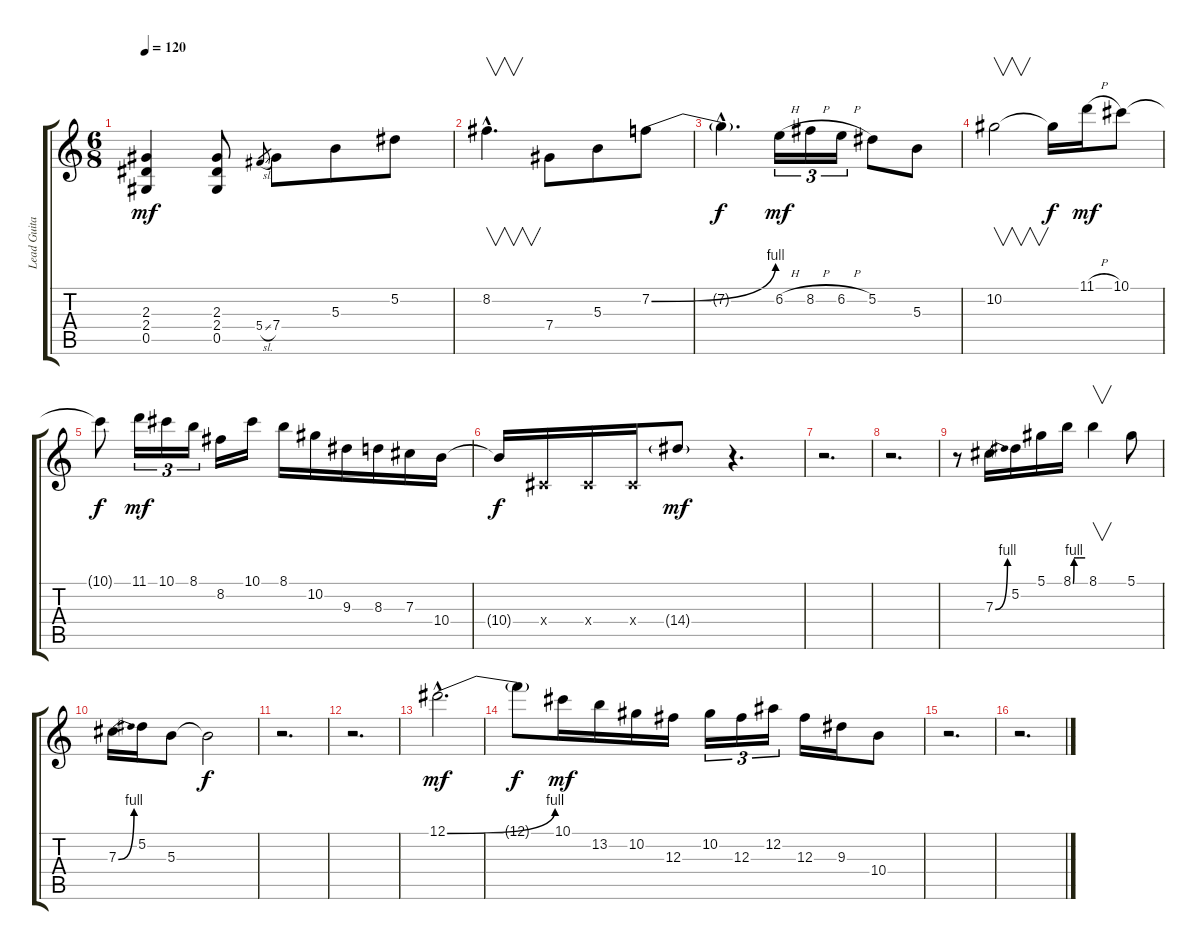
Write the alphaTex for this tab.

\track ("Lead Guitar" "Lead Guita") {instrument overdrivenguitar}
\staff {score tabs}
\tuning (Eb4 Bb3 Gb3 Db3 Ab2 Eb2) {hide}
\ts (6 8)
\tempo 120
\clef g2
\ks c
(2.3 2.4 0.5).4{dy mf} (2.3 2.4 0.5).8 5.4{sl}.8{gr} 7.4.8 5.3.8 5.2.8 |
8.2{hac}.4{v d} 7.4.8 5.3.8 7.2{be (bend 0 0 60 4)}.8 |
7.2{hac t}.4{d dy f} 6.2{h}.16{tu (3 2) dy mf} 8.2{h}.16{tu (3 2)} 6.2{h}.16{tu (3 2)} 5.2.8 5.3.8 |
10.2.2{v} 10.2{t}.16{dy f} 11.1{h}.16{dy mf} 10.1.8 |
10.1{t}.8{dy f} 11.1.16{tu (3 2) dy mf} 10.1.16{tu (3 2)} 8.1.16{tu (3 2)} 8.2.16 10.1.16 8.1.16 10.2.16 9.3.16 8.3.16 7.3.16 10.4.16 |
10.4{t}.16{dy f} 0.4{x}.16 0.4{x}.16 0.4{x}.16 14.4{g}.8{dy mf} r.4{d} |
r.2{d} |
r.2{d} |
r.8 7.3{be (bend 0 0 60 4)}.16 5.2.16 5.1.16 8.1{be (custom 0 0 5 4 15 4 30 4 60 4)}.16 8.1.4{v} 5.1.8 |
7.3{be (bend 0 0 60 4)}.16 5.2.16 5.3.8 5.3{t}.2{dy f} |
r.2{d} |
r.2{d} |
12.1{be (bend 0 0 60 4) hac}.2{d dy mf} |
12.1{t}.8{dy f} 10.1.16{dy mf} 13.2.16 10.2.16 12.3.16 10.2.16{tu (3 2)} 12.3.16{tu (3 2)} 12.2.16{tu (3 2)} 12.3.16 9.3.16 10.4.8 |
r.2{d} |
r.2{d}
